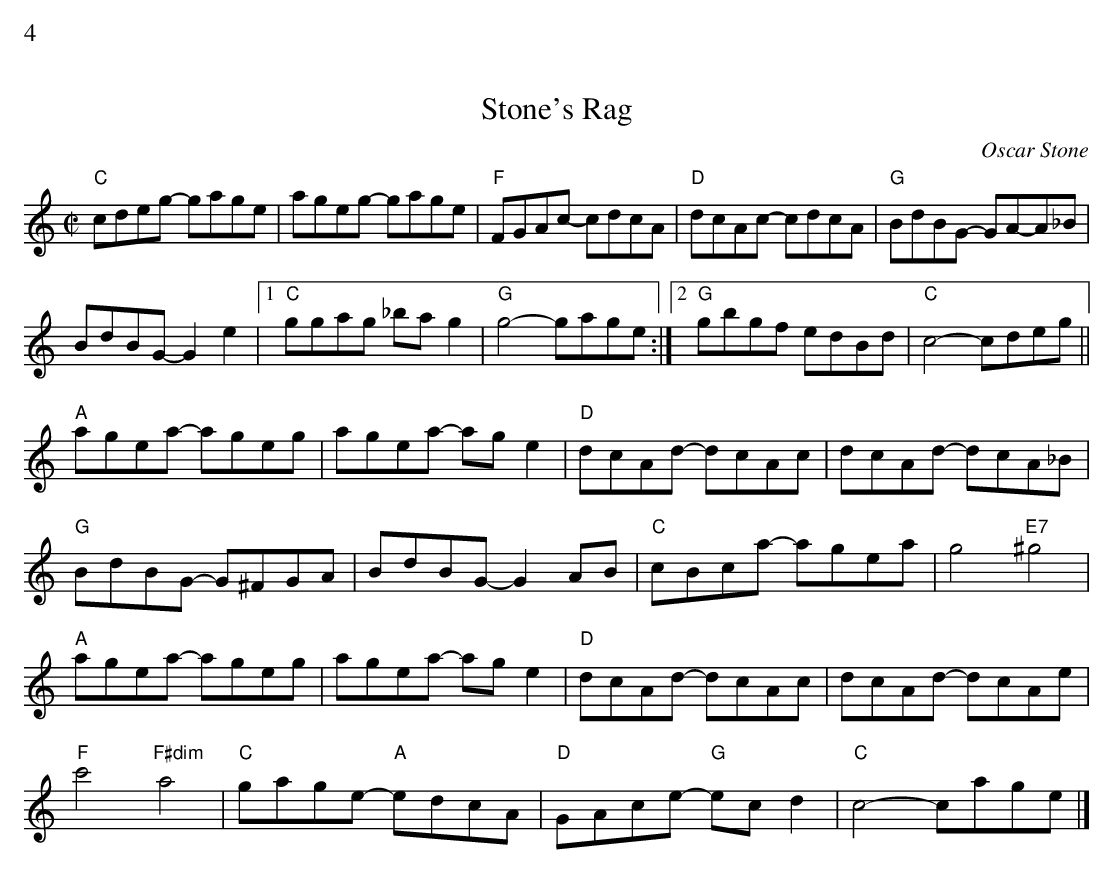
X:1
%%text 4
T:Stone's Rag
C:Oscar Stone
M:C|
L:1/8
K:C
"C"cdeg- gage|ageg- gage|"F"FGAc- cdcA|"D"dcAc- cdcA|"G"BdBG- GA-A_B|
BdBG- G2e2|[1"C"ggag _bag2|"G"g4 -gage:|[2 "G"gbgf edBd|"C"c4-cdeg||
"A"agea- ageg|agea- age2|"D"dcAd- dcAc|dcAd- dcA_B|
"G"BdBG- G^FGA|BdBG- G2AB|"C"cBca- agea|g4 "E7"^g4|
"A"agea- ageg|agea- age2|"D"dcAd- dcAc|dcAd- dcAe|
"F"c'4 "F#dim"a4|"C"gage- "A"edcA|"D"GAce- "G"ecd2|"C"c4-cage|]
